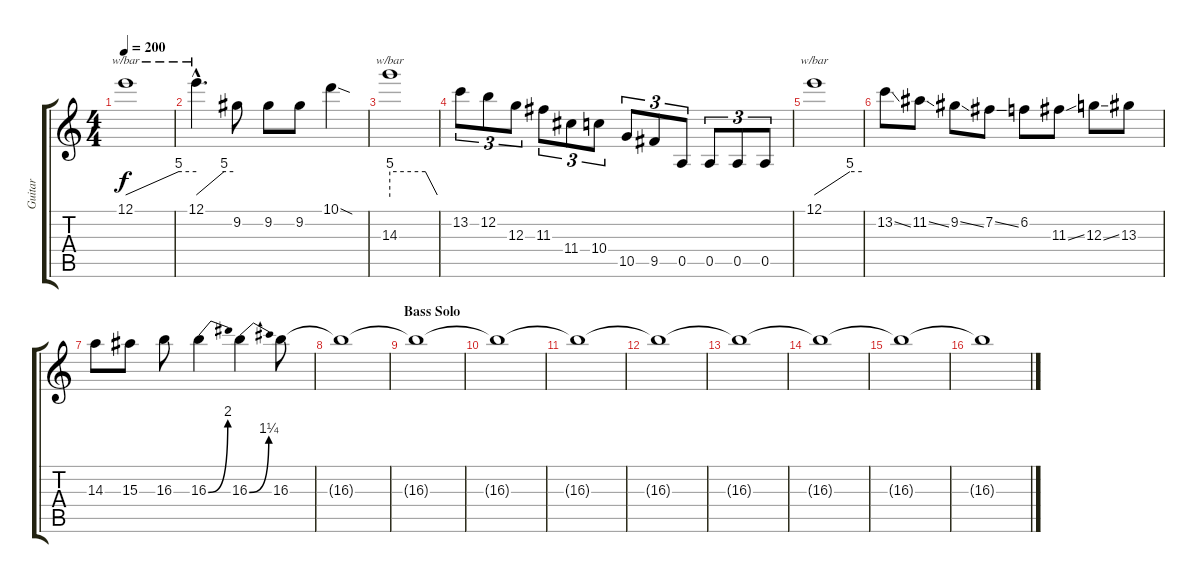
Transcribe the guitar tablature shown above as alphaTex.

\track ("Guitar" "Guitar") {instrument overdrivenguitar}
\staff {score tabs}
\tuning (E4 B3 G3 D3 A2 E2) {hide}
\ts (4 4)
\tempo 200
\clef g2
\ks c
12.1.1{tbe (custom default 0 0 45 20 60 20) dy f} |
12.1{hac}.4{d tbe (custom default 0 0 45 20 60 20)} 9.2.8 9.2.8 9.2.8 10.1{sod}.4 |
14.3.1{tbe (custom default 0 20 45 20 60 0)} |
13.2.8{tu (3 2)} 12.2.8{tu (3 2)} 12.3.8{tu (3 2)} 11.3.8{tu (3 2)} 11.4.8{tu (3 2)} 10.4.8{tu (3 2)} 10.5.8{tu (3 2)} 9.5.8{tu (3 2)} 0.5.8{tu (3 2)} 0.5.8{tu (3 2)} 0.5.8{tu (3 2)} 0.5.8{tu (3 2)} |
12.1.1{tbe (custom default 0 0 45 20 60 20)} |
13.2{ss}.8 11.2{ss}.8 9.2{ss}.8 7.2{ss}.8 6.2.8 11.3{ss}.8 12.3{ss}.8 13.3.8 |
14.3.8 15.3.8 16.3.8 16.3{be (bend 0 0 60 8)}.4 16.3{be (bend 0 0 60 5)}.4 16.3.8 |
16.3{t}.1 |
\section ("" "Bass Solo")
16.3{t}.1 |
16.3{t}.1 |
16.3{t}.1 |
16.3{t}.1 |
16.3{t}.1 |
16.3{t}.1 |
16.3{t}.1 |
16.3{t}.1
